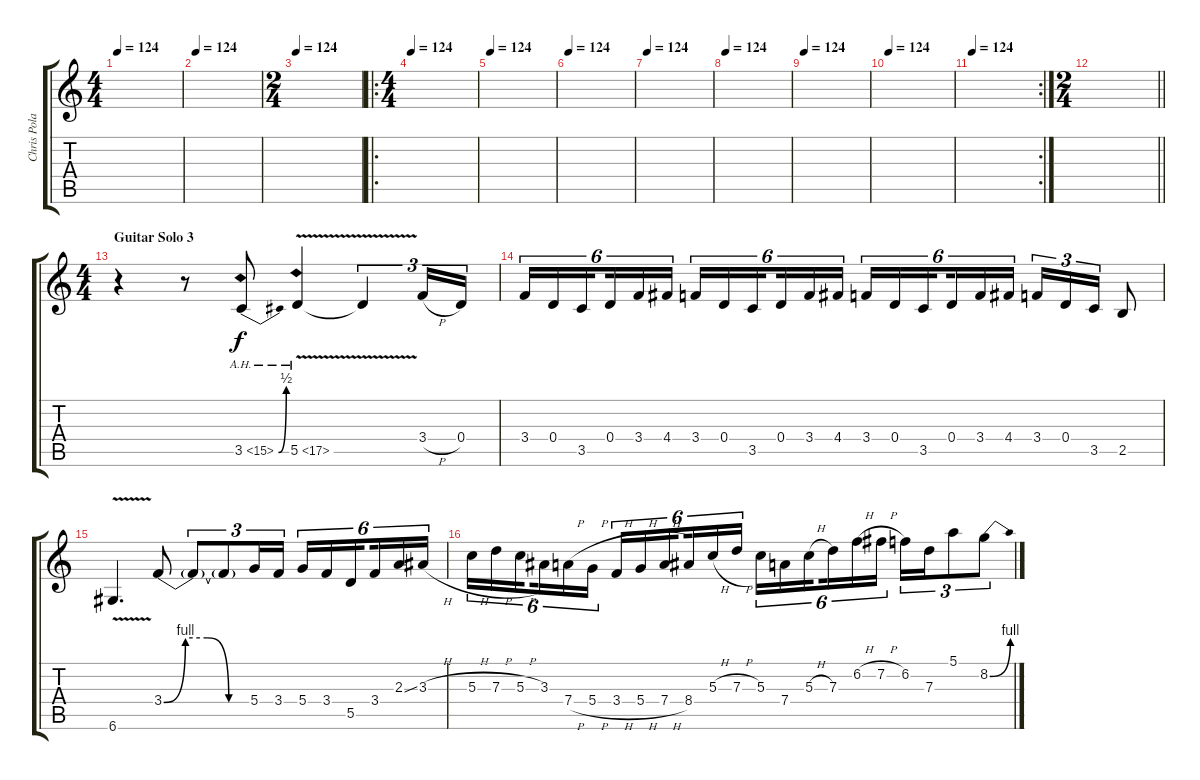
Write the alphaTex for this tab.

\track ("Chris Poland - Lead" "Chris Pola") {instrument distortionguitar}
\staff {score tabs}
\tuning (E4 B3 G3 D3 A2 D2) {hide}
\ts (4 4)
\tempo 124
\clef g2
\ks c
|
\tempo 124
|
\ts (2 4)
\tempo 124
|
\ro
\ts (4 4)
\tempo 124
|
\tempo 124
|
\tempo 124
|
\tempo 124
|
\tempo 124
|
\tempo 124
|
\tempo 124
|
\rc 2
\tempo 124
|
\ts (2 4)
\barLineRight lightlight
|
\ts (4 4)
\section ("" "Guitar Solo 3")
r.4 r.8 3.5{be (bend 0 0 60 2) ah 12}.8 5.5{ah 12 v}.4 5.5{t}.4{tu (3 2)} 3.4{h}.16{tu (3 2)} 0.4.16{tu (3 2)} |
3.4.16{tu (6 4)} 0.4.16{tu (6 4)} 3.5.16{tu (6 4) beam splitsecondary} 0.4.16{tu (6 4)} 3.4.16{tu (6 4)} 4.4.16{tu (6 4)} 3.4.16{tu (6 4)} 0.4.16{tu (6 4)} 3.5.16{tu (6 4) beam splitsecondary} 0.4.16{tu (6 4)} 3.4.16{tu (6 4)} 4.4.16{tu (6 4)} 3.4.16{tu (6 4)} 0.4.16{tu (6 4)} 3.5.16{tu (6 4) beam splitsecondary} 0.4.16{tu (6 4)} 3.4.16{tu (6 4)} 4.4.16{tu (6 4)} 3.4.16{tu (3 2)} 0.4.16{tu (3 2)} 3.5.16{tu (3 2)} 2.5.8 |
6.6{v}.4{d} 3.4{be (custom 0 0 15 4 30 4 45 0 60 0)}.8 3.4{t}.8{tu (3 2)} 3.4{t}.8{tu (3 2)} 5.4.16{tu (3 2)} 3.4.16{tu (3 2)} 5.4.16{tu (6 4)} 3.4.16{tu (6 4)} 5.5.16{tu (6 4) beam splitsecondary} 3.4.16{tu (6 4)} 2.3{ss}.16{tu (6 4)} 3.3{h}.16{tu (6 4)} |
5.3{h}.16{tu (6 4)} 7.3{h}.16{tu (6 4)} 5.3{h}.16{tu (6 4) beam splitsecondary} 3.3.16{tu (6 4)} 7.4{h}.16{tu (6 4)} 5.4{h}.16{tu (6 4)} 3.4{h}.16{tu (6 4)} 5.4{h}.16{tu (6 4)} 7.4{h}.16{tu (6 4) beam splitsecondary} 8.4.16{tu (6 4)} 5.3{h}.16{tu (6 4)} 7.3{h}.16{tu (6 4)} 5.3.16{tu (6 4)} 7.4.16{tu (6 4)} 5.3{h}.16{tu (6 4) beam splitsecondary} 7.3.16{tu (6 4)} 6.2{h}.16{tu (6 4)} 7.2{h}.16{tu (6 4)} 6.2.16{tu (3 2)} 7.3.16{tu (3 2)} 5.1.8{tu (3 2)} 8.2{be (bend 0 0 60 4)}.8{tu (3 2)}
